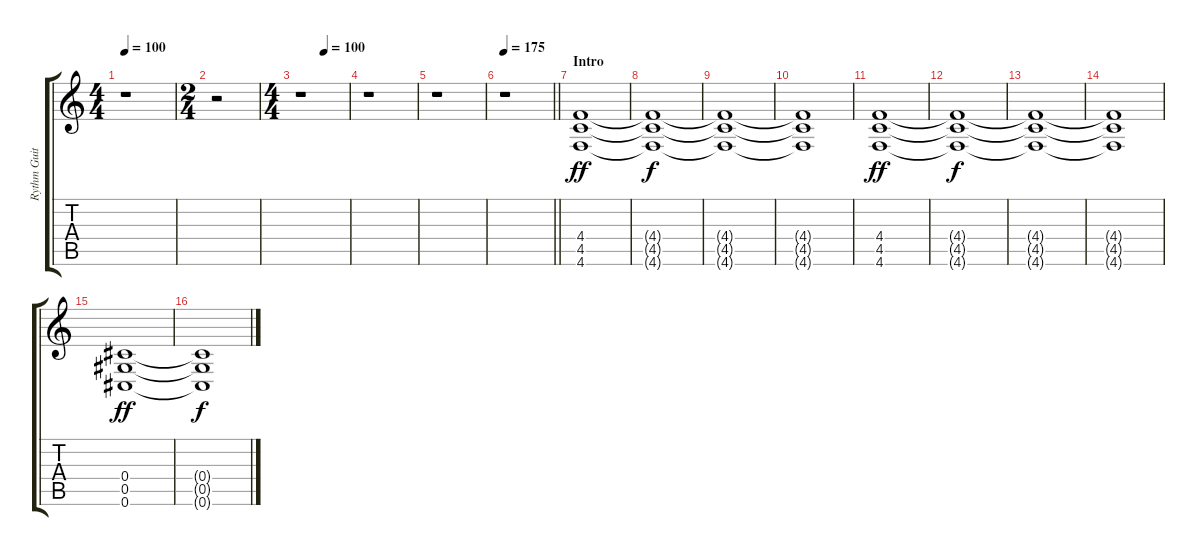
\track ("Rythm Guitar | Taylor" "Rythm Guit") {instrument distortionguitar}
\staff {score tabs}
\tuning (Eb4 Bb3 Gb3 Db3 Ab2 Db2) {hide}
\ts (4 4)
\tempo 100
\clef g2
\ks c
r.1{dy ff} |
\ts (2 4)
r.2 |
\ts (4 4)
\tempo (100 0.5)
r.1 |
r.1 |
r.1 |
\tempo 175
\barLineRight lightlight
r.1 |
\section ("" "Intro")
(4.4 4.5 4.6).1 |
(4.4{t} 4.5{t} 4.6{t}).1{dy f} |
(4.4{t} 4.5{t} 4.6{t}).1 |
(4.4{t} 4.5{t} 4.6{t}).1 |
(4.4 4.5 4.6).1{dy ff} |
(4.4{t} 4.5{t} 4.6{t}).1{dy f} |
(4.4{t} 4.5{t} 4.6{t}).1 |
(4.4{t} 4.5{t} 4.6{t}).1 |
(0.4 0.5 0.6).1{dy ff} |
(0.4{t} 0.5{t} 0.6{t}).1{dy f}
